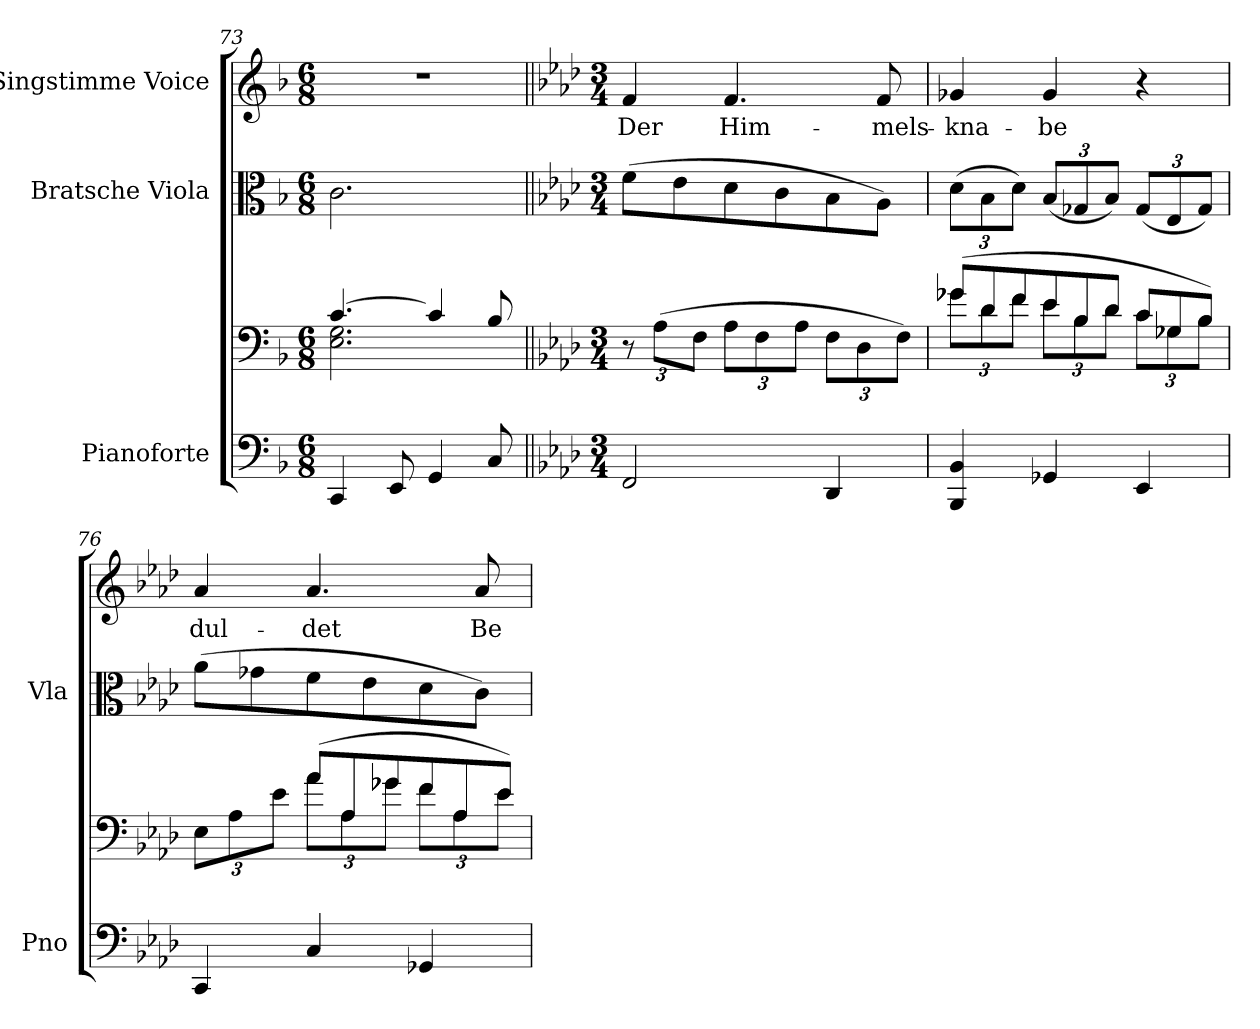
**kern	**kern	**dynam	**kern	**dynam	**kern	**text
*part3	*part3	*part3	*part2	*part2	*part1	*part1
*staff4	*staff3	*staff3/4	*staff2	*staff2	*staff1	*staff1
*I"Pianoforte	*	*	*I"Bratsche Viola	*	*I"Singstimme Voice	*
*I'Pno	*	*	*I'Vla	*	*	*
*clefF4	*clefF4	*	*clefC3	*	*clefG2	*
*k[b-]	*k[b-]	*	*k[b-]	*	*k[b-]	*
*M6/8	*M6/8	*	*M6/8	*	*M6/8	*
=73	=73	=73	=73	=73	=73	=73
*	*^	*	*	*	*	*
4CC/	[4.c/	2.E\ 2.G\	.	2.c\	.	2.r	.
8EE/	.	.	.	.	.	.	.
4GG/	4c/]	.	.	.	.	.	.
8C/	8B-/	.	.	.	.	.	.
=74||	=74||	=74||	=74||	=74||	=74||	=74||	=74||
*k[b-e-a-d-]	*k[b-e-a-d-]	*	*	*k[b-e-a-d-]	*	*k[b-e-a-d-]	*
*M3/4	*M3/4	*	*	*M3/4	*	*M3/4	*
*	*Xbrackettup	*	*	*	*	*	*
!	!	!	!	!	!LO:DY:b	!	!
!	!	!	!	!	!LO:DY:n=1:b	!	!
2FF/	12r	8ryy	.	(8f\L	p other-dynamics	4f/	Der
.	(12A-\L	.	.	.	.	.	.
!	!	!	!LO:DY:a	!	!	!	!
!	!	!	!LO:DY:n=1:a	!	!	!	!
.	.	2ryy	p other-dynamics	8e-\	.	.	.
.	12F\J	.	.	.	.	.	.
*	*brackettup	*	*	*	*	*	*
.	12A-\L	.	.	8d-\	.	4.f/	Him-
.	12F\	.	.	.	.	.	.
.	.	.	.	8c\	.	.	.
.	12A-\J	.	.	.	.	.	.
4DD-/	12F\L	.	.	8B-\	.	.	.
.	12D-\	.	.	.	.	.	.
.	.	8ryy	.	8A-\J)	.	8f/	-mels-
.	12F\J)	.	.	.	.	.	.
=75	=75	=75	=75	=75	=75	=75	=75
*	*Xtuplet	*tuplet	*	*	*	*	*
*	*	*Xbrackettup	*	*	*	*	*
4BBB-/ 4BB-/	(12g-X/L	12g-\L	.	(12d-\L	.	4g-X/	-kna-
.	12d-	12d-\	.	12B-\	.	.	.
.	12f/	12f\J	.	12d-\J)	.	.	.
*	*Xtuplet	*tuplet	*	*Xbrackettup	*	*	*
4GG-X/	12e-/	12e-\L	.	(>12B-/L	.	4g-/	-be
.	12B-	12B-\	.	12G-X/	.	.	.
.	12d-/J	12d-\J	.	12B-/J)	.	.	.
*	*Xtuplet	*tuplet	*	*	*	*	*
4EE-/	12c/L	12c\L	.	(>12G-/L	.	4r	.
.	12G-X	12G-\	.	12E-/	.	.	.
.	12B-/J)	12B-\J	.	12G-/J)	.	.	.
=76	=76	=76	=76	=76	=76	=76	=76
*	*brackettup	*	*	*	*	*	*
4CC/	12E-\L	4ryy	.	(8a-\L	.	4a-/	dul-
.	12A-\	.	.	.	.	.	.
.	.	.	.	8g-X\	.	.	.
.	12e-\J	.	.	.	.	.	.
*	*Xtuplet	*tuplet	*	*	*	*	*
*	*	*Xbrackettup	*	*	*	*	*
4C/	(12a-/L	12a-\L	.	8f\	.	4.a-/	-det
.	12A-	12A-\	.	.	.	.	.
.	.	.	.	8e-\	.	.	.
.	12g-X/	12g-\J	.	.	.	.	.
*	*Xtuplet	*tuplet	*	*	*	*	*
4GG-X/	12f/	12f\L	.	8d-\	.	.	.
.	12A-	12A-\	.	.	.	.	.
.	.	.	.	8c\J)	.	8a-/	Be-
.	12e-/J)	12e-\J	.	.	.	.	.
*	*v	*v	*	*	*	*	*
=	=	=	=	=	=	=
*-	*-	*-	*-	*-	*-	*-
